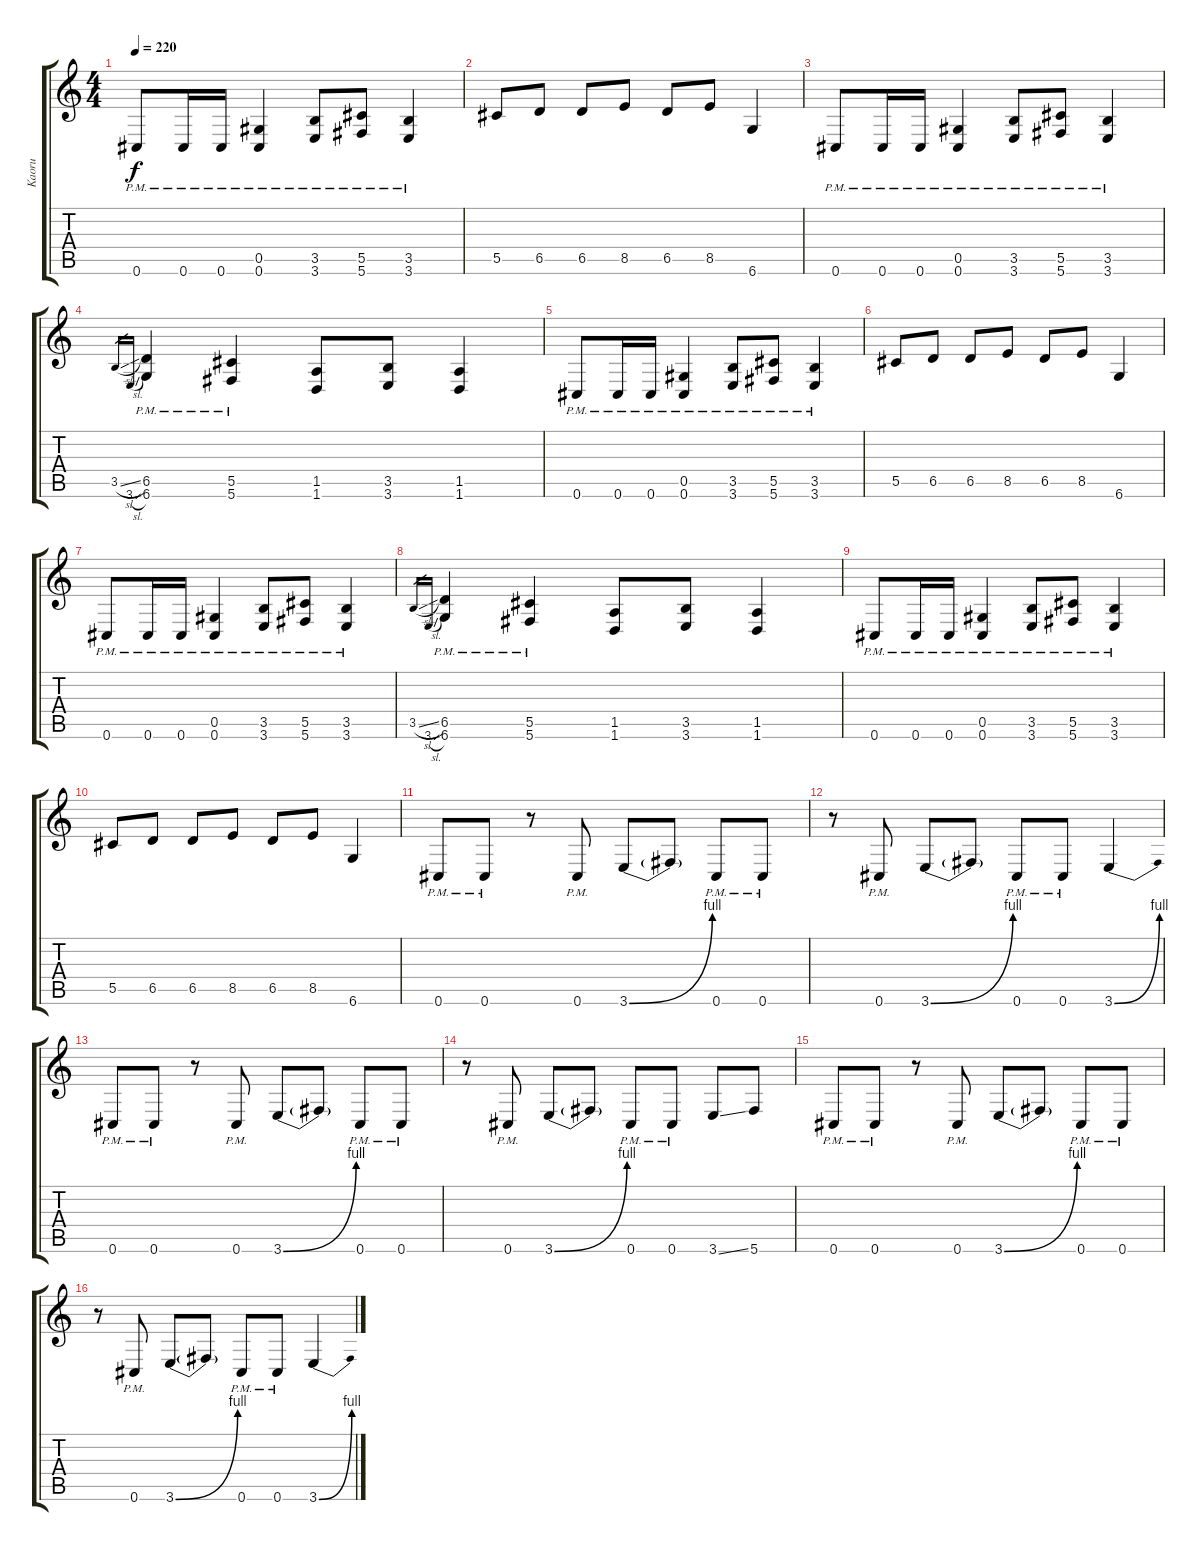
\track ("Kaoru" "Kaoru") {instrument distortionguitar}
\staff {score tabs}
\tuning (Eb4 Bb3 Gb3 Db3 Ab2 Db2) {hide}
\ts (4 4)
\tempo 220
\clef g2
\ks c
0.6{pm}.8{dy f} 0.6{pm}.16 0.6{pm}.16 (0.5{pm} 0.6{pm}).4 (3.5{pm} 3.6{pm}).8 (5.5{pm} 5.6{pm}).8 (3.5{pm} 3.6{pm}).4 |
5.5.8 6.5.8 6.5.8 8.5.8 6.5.8 8.5.8 6.6.4 |
0.6{pm}.8 0.6{pm}.16 0.6{pm}.16 (0.5{pm} 0.6{pm}).4 (3.5{pm} 3.6{pm}).8 (5.5{pm} 5.6{pm}).8 (3.5{pm} 3.6{pm}).4 |
3.5{sl}.16{gr} 3.6{sl}.16{gr} (6.5{pm} 6.6{pm}).4 (5.5{pm} 5.6{pm}).4 (1.5 1.6).8 (3.5 3.6).8 (1.5 1.6).4 |
0.6{pm}.8 0.6{pm}.16 0.6{pm}.16 (0.5{pm} 0.6{pm}).4 (3.5{pm} 3.6{pm}).8 (5.5{pm} 5.6{pm}).8 (3.5{pm} 3.6{pm}).4 |
5.5.8 6.5.8 6.5.8 8.5.8 6.5.8 8.5.8 6.6.4 |
0.6{pm}.8 0.6{pm}.16 0.6{pm}.16 (0.5{pm} 0.6{pm}).4 (3.5{pm} 3.6{pm}).8 (5.5{pm} 5.6{pm}).8 (3.5{pm} 3.6{pm}).4 |
3.5{sl}.16{gr} 3.6{sl}.16{gr} (6.5{pm} 6.6{pm}).4 (5.5{pm} 5.6{pm}).4 (1.5 1.6).8 (3.5 3.6).8 (1.5 1.6).4 |
0.6{pm}.8 0.6{pm}.16 0.6{pm}.16 (0.5{pm} 0.6{pm}).4 (3.5{pm} 3.6{pm}).8 (5.5{pm} 5.6{pm}).8 (3.5{pm} 3.6{pm}).4 |
5.5.8 6.5.8 6.5.8 8.5.8 6.5.8 8.5.8 6.6.4 |
0.6{pm}.8 0.6{pm}.8 r.8 0.6{pm}.8 3.6{be (bend 0 0 60 4)}.8 3.6{t}.8 0.6{pm}.8 0.6{pm}.8 |
r.8 0.6{pm}.8 3.6{be (bend 0 0 60 4)}.8 3.6{t}.8 0.6{pm}.8 0.6{pm}.8 3.6{be (bend 0 0 60 4)}.4 |
0.6{pm}.8 0.6{pm}.8 r.8 0.6{pm}.8 3.6{be (bend 0 0 60 4)}.8 3.6{t}.8 0.6{pm}.8 0.6{pm}.8 |
r.8 0.6{pm}.8 3.6{be (bend 0 0 60 4)}.8 3.6{t}.8 0.6{pm}.8 0.6{pm}.8 3.6{ss}.8 5.6.8 |
0.6{pm}.8 0.6{pm}.8 r.8 0.6{pm}.8 3.6{be (bend 0 0 60 4)}.8 3.6{t}.8 0.6{pm}.8 0.6{pm}.8 |
r.8 0.6{pm}.8 3.6{be (bend 0 0 60 4)}.8 3.6{t}.8 0.6{pm}.8 0.6{pm}.8 3.6{be (bend 0 0 60 4)}.4
